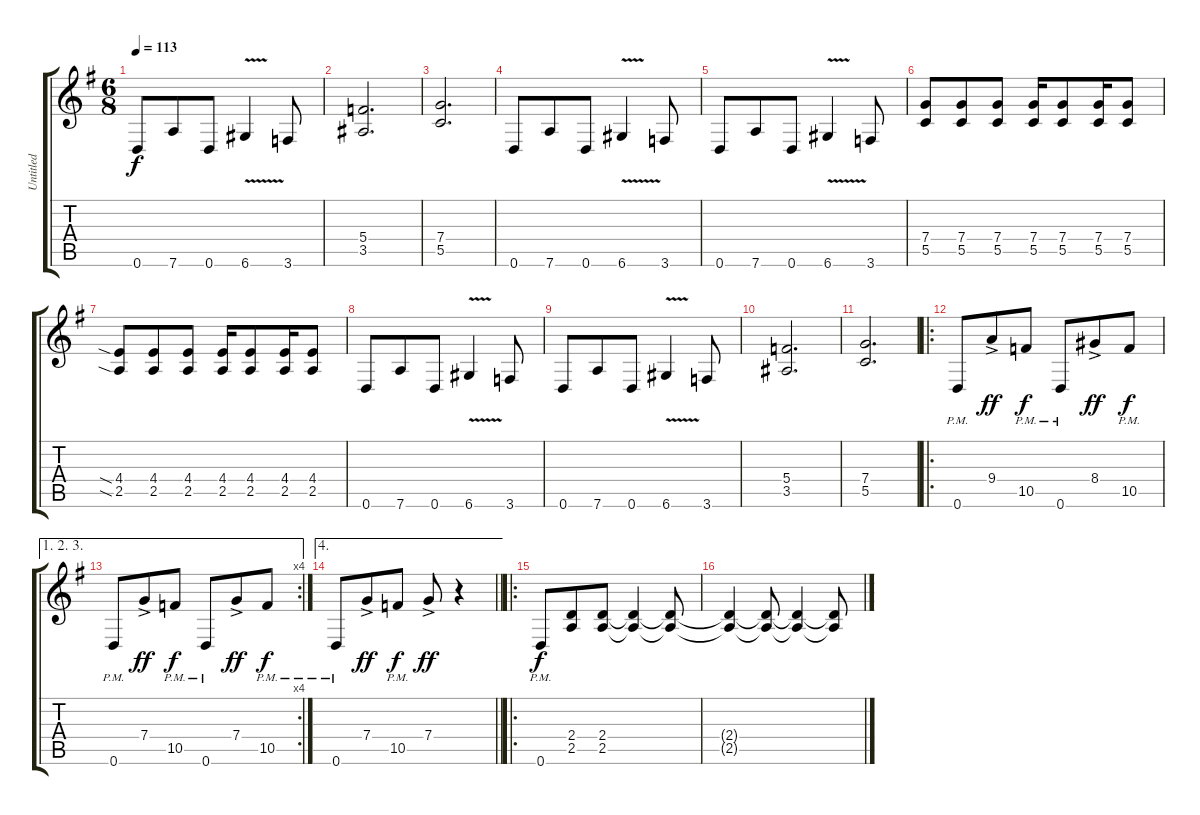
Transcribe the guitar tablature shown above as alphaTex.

\track ("Untitled" "Untitled") {instrument distortionguitar}
\staff {score tabs}
\tuning (D4 A3 F3 C3 G2 D2) {hide}
\ts (6 8)
\tempo 113
\clef g2
\ks g
0.6.8{dy f} 7.6.8 0.6.8 6.6{v}.4 3.6.8 |
(5.4 3.5).2{d} |
(7.4 5.5).2{d} |
0.6.8 7.6.8 0.6.8 6.6{v}.4 3.6.8 |
0.6.8 7.6.8 0.6.8 6.6{v}.4 3.6.8 |
(7.4 5.5).8 (7.4 5.5).8 (7.4 5.5).8 (7.4 5.5).16 (7.4 5.5).8 (7.4 5.5).16 (7.4 5.5).8 |
(4.4{sia} 2.5{sia}).8 (4.4 2.5).8 (4.4 2.5).8 (4.4 2.5).16 (4.4 2.5).8 (4.4 2.5).16 (4.4 2.5).8 |
0.6.8 7.6.8 0.6.8 6.6{v}.4 3.6.8 |
0.6.8 7.6.8 0.6.8 6.6{v}.4 3.6.8 |
(5.4 3.5).2{d} |
(7.4 5.5).2{d} |
\ro
0.6{pm}.8 9.4{ac}.8{dy ff} 10.5{pm}.8{dy f} 0.6{pm}.8 8.4{ac}.8{dy ff} 10.5{pm}.8{dy f} |
\ae (1 2 3)
\rc 4
0.6{pm}.8 7.4{ac}.8{dy ff} 10.5{pm}.8{dy f} 0.6{pm}.8 7.4{ac}.8{dy ff} 10.5{pm}.8{dy f} |
\ae 4
\barLineRight lightlight
0.6{pm}.8 7.4{ac}.8{dy ff} 10.5{pm}.8{dy f} 7.4{ac}.8{dy ff} r.4 |
\ro
0.6{pm}.8{dy f} (2.4 2.5).8 (2.4 2.5).8 (2.4{t} 2.5{t}).4 (2.4{t} 2.5{t}).8 |
(2.4{t} 2.5{t}).4 (2.4{t} 2.5{t}).8 (2.4{t} 2.5{t}).4 (2.4{t} 2.5{t}).8
